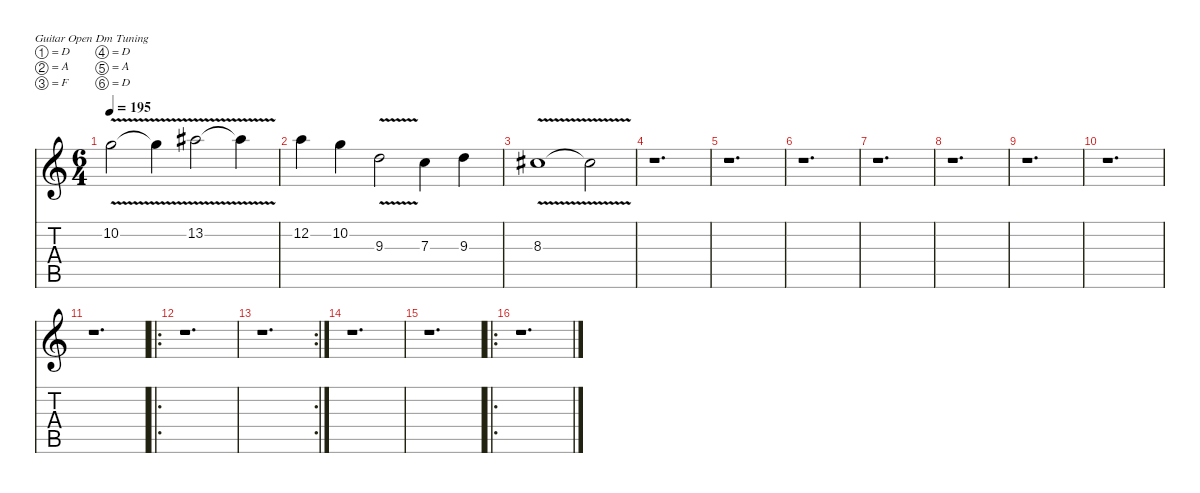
\defaultSystemsLayout 4
\hideDynamics
\bracketExtendMode nobrackets
\singleTrackTrackNamePolicy hidden
\multiTrackTrackNamePolicy hidden
\firstSystemTrackNameMode fullname
\firstSystemTrackNameOrientation horizontal
\otherSystemsTrackNameOrientation horizontal
\track ("Leading" "dist.guit.") {instrument distortionguitar}
\staff {score tabs}
\tuning (D4 A3 F3 D3 A2 D2)
\ts (6 4)
\tempo 195
\clef g2
\ks c
10.2{v}.2{dy f beam Down} 10.2{v t}.4{beam Down} 13.2{v acc #}.2{beam Down} 13.2{v t acc #}.4{beam Down} |
12.2.4{beam Down} 10.2.4{beam Down} 9.3{v}.2{beam Down} 7.3.4{beam Down} 9.3.4{beam Down} |
8.3{v acc #}.1{beam Down} 8.3{v t acc #}.2{beam Down} |
r.1{d beam Down} |
r.1{d beam Down} |
r.1{d beam Down} |
r.1{d beam Down} |
r.1{d beam Down} |
r.1{d beam Down} |
r.1{d beam Down} |
r.1{d beam Down} |
\ro
r.1{d beam Down} |
\rc 2
r.1{d beam Down} |
r.1{d beam Down} |
r.1{d beam Down} |
\ro
r.1{d beam Down}
